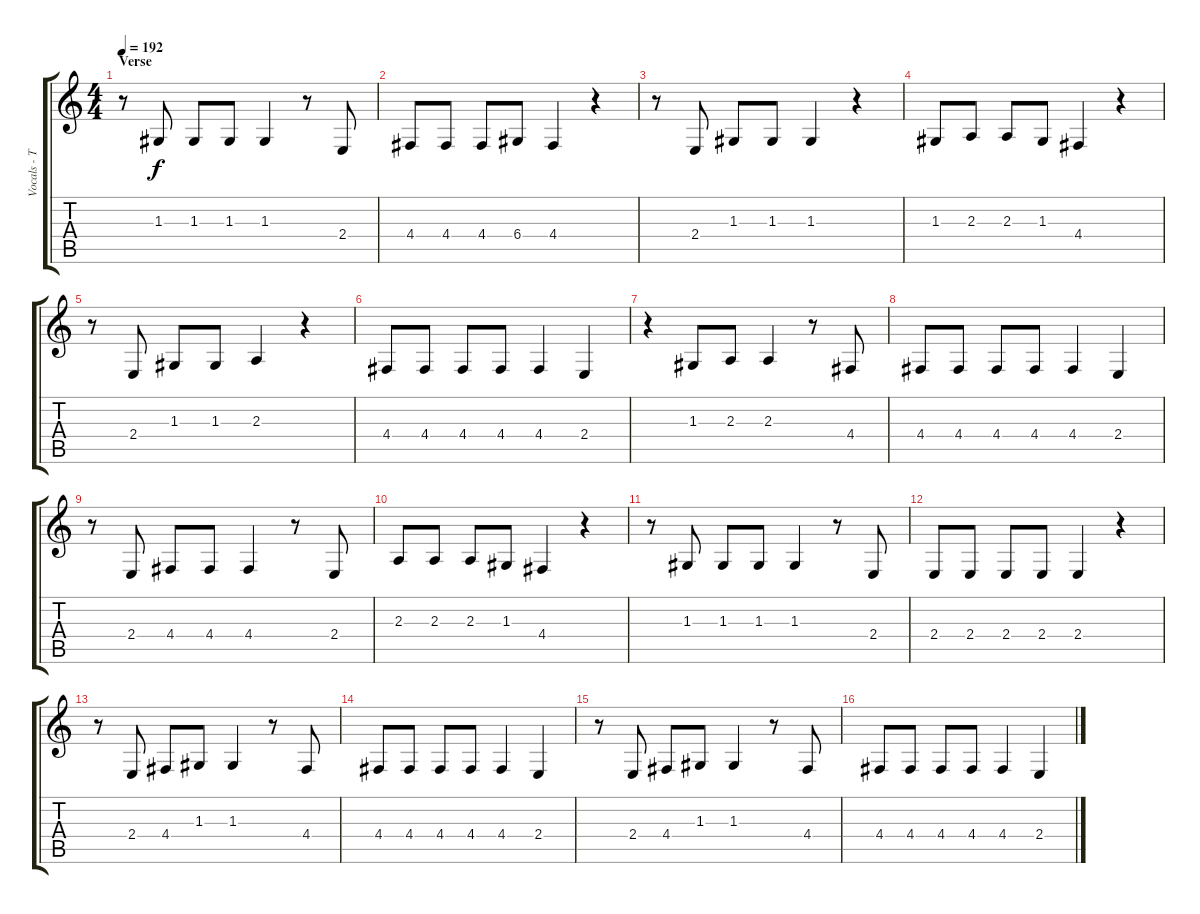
\track ("Vocals - Tom" "Vocals - T") {instrument altosax}
\staff {score tabs}
\tuning (E4 B3 G3 D3 A2 E2) {hide}
\ts (4 4)
\section ("" "Verse")
\tempo 192
\clef g2
\ks c
r.8{dy f} 1.3.8 1.3.8 1.3.8 1.3.4 r.8 2.4.8 |
4.4.8 4.4.8 4.4.8 6.4.8 4.4.4 r.4 |
r.8 2.4.8 1.3.8 1.3.8 1.3.4 r.4 |
1.3.8 2.3.8 2.3.8 1.3.8 4.4.4 r.4 |
r.8 2.4.8 1.3.8 1.3.8 2.3.4 r.4 |
4.4.8 4.4.8 4.4.8 4.4.8 4.4.4 2.4.4 |
r.4 1.3.8 2.3.8 2.3.4 r.8 4.4.8 |
4.4.8 4.4.8 4.4.8 4.4.8 4.4.4 2.4.4 |
r.8 2.4.8 4.4.8 4.4.8 4.4.4 r.8 2.4.8 |
2.3.8 2.3.8 2.3.8 1.3.8 4.4.4 r.4 |
r.8 1.3.8 1.3.8 1.3.8 1.3.4 r.8 2.4.8 |
2.4.8 2.4.8 2.4.8 2.4.8 2.4.4 r.4 |
r.8 2.4.8 4.4.8 1.3.8 1.3.4 r.8 4.4.8 |
4.4.8 4.4.8 4.4.8 4.4.8 4.4.4 2.4.4 |
r.8 2.4.8 4.4.8 1.3.8 1.3.4 r.8 4.4.8 |
4.4.8 4.4.8 4.4.8 4.4.8 4.4.4 2.4.4
